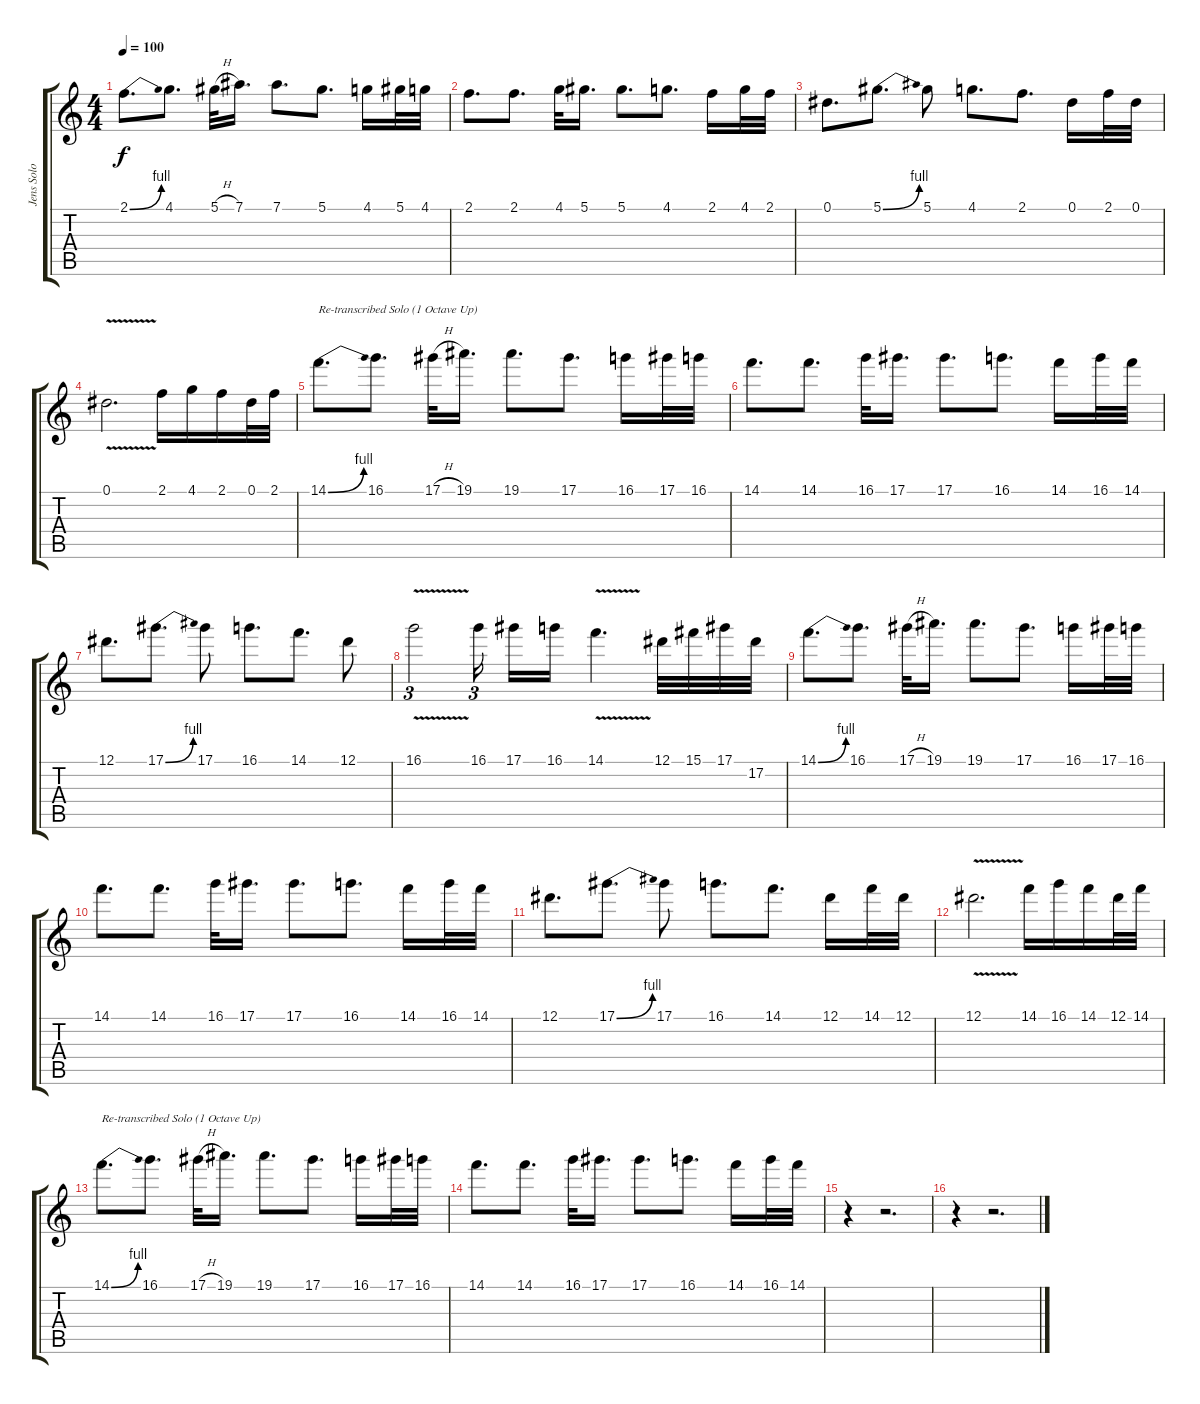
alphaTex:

\track ("Jens Solo 2" "Jens Solo ") {instrument lead1square}
\staff {score tabs}
\tuning (Eb5 Bb4 Gb4 Db4 Ab3 Eb3) {hide}
\ts (4 4)
\tempo 100
\clef g2
\ks c
2.1{be (bend 0 0 60 4)}.8{d dy f} 4.1.8{d} 5.1{h}.32 7.1.16{d} 7.1.8{d} 5.1.8{d} 4.1.16 5.1.32 4.1.32 |
2.1.8{d} 2.1.8{d} 4.1.32 5.1.16{d} 5.1.8{d} 4.1.8{d} 2.1.16 4.1.32 2.1.32 |
0.1.8{d} 5.1{be (bend 0 0 60 4)}.8{d} 5.1.8 4.1.8{d} 2.1.8{d} 0.1.16 2.1.32 0.1.32 |
0.1{v}.2{d} 2.1.16 4.1.16 2.1.16 0.1.32 2.1.32 |
14.1{be (bend 0 0 60 4)}.8{d txt "Re-transcribed Solo (1 Octave Up)"} 16.1.8{d} 17.1{h}.32 19.1.16{d} 19.1.8{d} 17.1.8{d} 16.1.16 17.1.32 16.1.32 |
14.1.8{d} 14.1.8{d} 16.1.32 17.1.16{d} 17.1.8{d} 16.1.8{d} 14.1.16 16.1.32 14.1.32 |
12.1.8{d} 17.1{be (bend 0 0 60 4)}.8{d} 17.1.8 16.1.8{d} 14.1.8{d} 12.1.8 |
16.1{v}.2{tu (3 2) volume 12} 16.1.16{tu (3 2)} 17.1.16 16.1.16 14.1{v}.4{d} 12.1.32{volume 11} 15.1.32 17.1.32 17.2.32 |
14.1{be (bend 0 0 60 4)}.8{d} 16.1.8{d} 17.1{h}.32{volume 10} 19.1.16{d} 19.1.8{d volume 9} 17.1.8{d} 16.1.16 17.1.32 16.1.32 |
14.1.8{d} 14.1.8{d} 16.1.32 17.1.16{d} 17.1.8{d} 16.1.8{d} 14.1.16 16.1.32 14.1.32 |
12.1.8{d} 17.1{be (bend 0 0 60 4)}.8{d} 17.1.8 16.1.8{d} 14.1.8{d} 12.1.16 14.1.32 12.1.32 |
12.1{v}.2{d} 14.1.16 16.1.16 14.1.16 12.1.32 14.1.32 |
14.1{be (bend 0 0 60 4)}.8{d txt "Re-transcribed Solo (1 Octave Up)"} 16.1.8{d} 17.1{h}.32 19.1.16{d} 19.1.8{d} 17.1.8{d} 16.1.16 17.1.32 16.1.32 |
14.1.8{d} 14.1.8{d} 16.1.32 17.1.16{d} 17.1.8{d} 16.1.8{d} 14.1.16 16.1.32 14.1.32 |
r.4 r.2{d} |
r.4 r.2{d}
